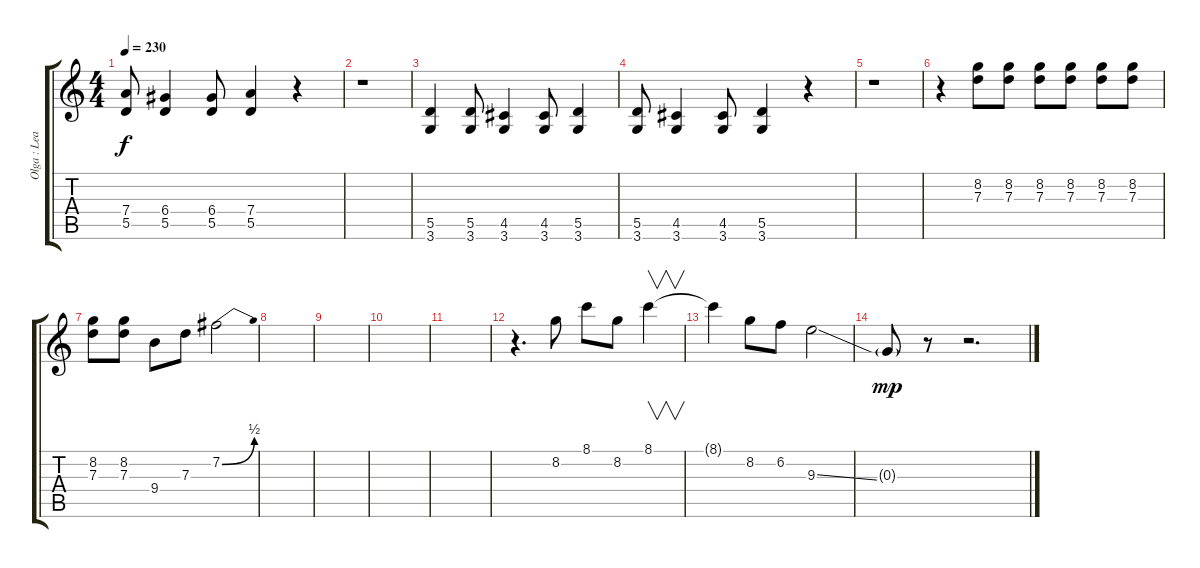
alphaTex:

\track ("Olga : Lead Guitar" "Olga : Lea") {instrument overdrivenguitar}
\staff {score tabs}
\tuning (E4 B3 G3 D3 A2 E2) {hide}
\ts (4 4)
\tempo 230
\clef g2
\ks c
(7.4 5.5).8{dy f} (6.4 5.5).4 (6.4 5.5).8 (7.4 5.5).4{instrument overdrivenguitar} r.4 |
r.1 |
(5.5 3.6).4{instrument electricguitarmuted} (5.5 3.6).8 (4.5 3.6).4 (4.5 3.6).8 (5.5 3.6).4 |
(5.5 3.6).8 (4.5 3.6).4 (4.5 3.6).8 (5.5 3.6).4{instrument overdrivenguitar} r.4 |
r.1 |
r.4 (8.2 7.3).8 (8.2 7.3).8 (8.2 7.3).8 (8.2 7.3).8 (8.2 7.3).8 (8.2 7.3).8 |
(8.2 7.3).8 (8.2 7.3).8 9.4.8 7.3.8 7.2{be (bend 0 0 60 2)}.2 |
|
|
|
|
r.4{d} 8.2.8 8.1.8 8.2.8 8.1.4{v} |
8.1{t}.4 8.2.8 6.2.8 9.3{ss}.2 |
0.3{g}.8{dy mp} r.8 r.2{d}
